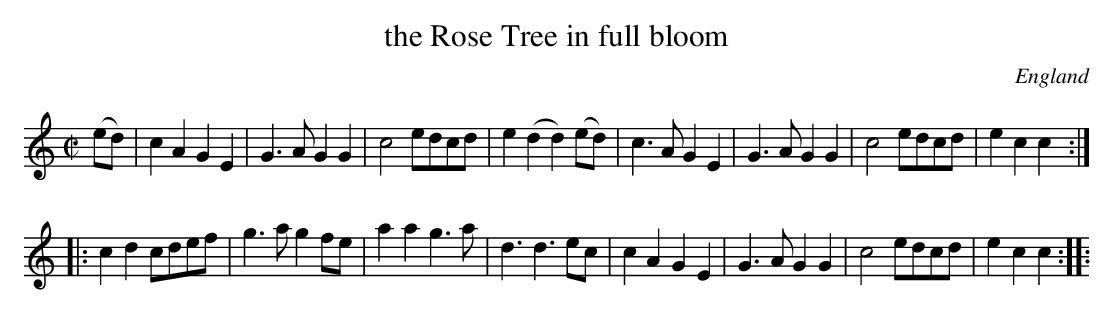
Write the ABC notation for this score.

X:1
T:the Rose Tree in full bloom
L:1/8
M:C|
O:England
K:C
(ed) |\
c2A2 G2E2 | G3A G2G2 | c4 edcd | e2(d2 d2)(ed) |\
c3A  G2E2 | G3A G2G2 | c4 edcd | e2c2 c2 ::
c2d2 cdef | g3a g2fe | a2a2 g3a | d3d3 ec | \
c2A2 G2E2 | G3A G2G2 | c4  edcd | e2c2 c2 ::
